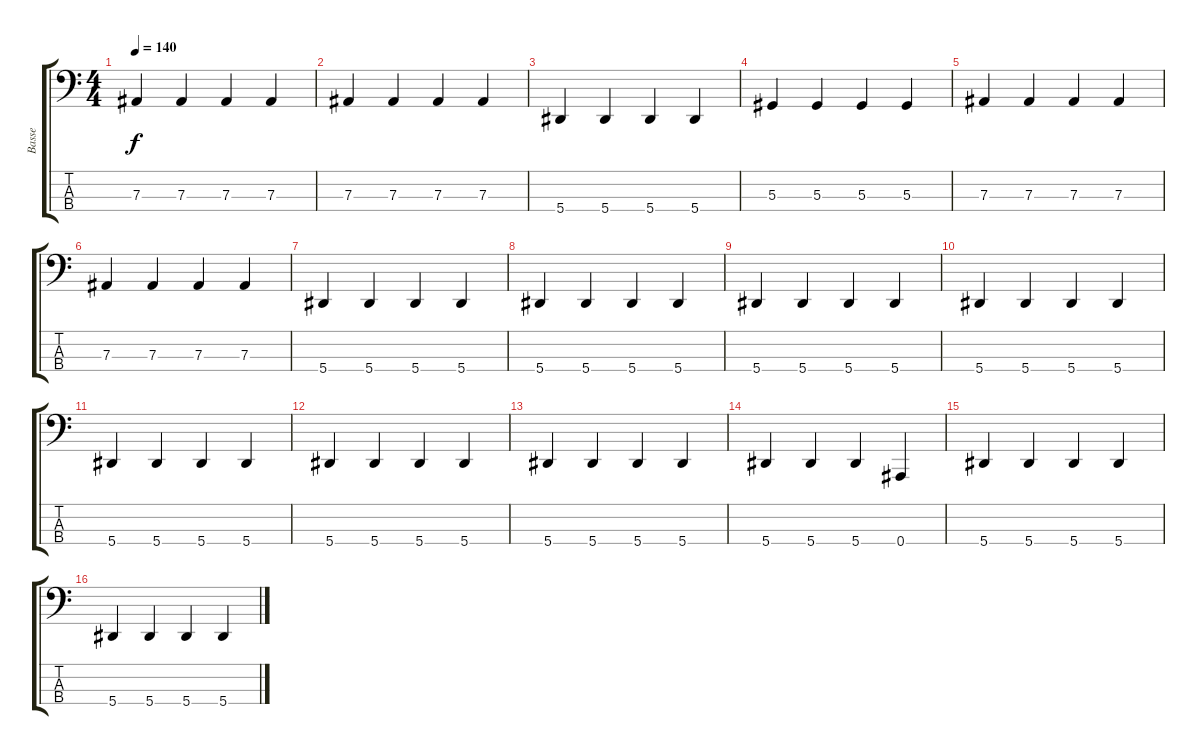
\track ("Basse" "Basse") {instrument electricbasspick}
\staff {score tabs}
\tuning (Db2 Ab1 Eb1 Bb0) {hide}
\ts (4 4)
\tempo 140
\clef f4
\ks c
7.3.4{dy f} 7.3.4 7.3.4 7.3.4 |
7.3.4 7.3.4 7.3.4 7.3.4 |
5.4.4 5.4.4 5.4.4 5.4.4 |
5.3.4 5.3.4 5.3.4 5.3.4 |
7.3.4 7.3.4 7.3.4 7.3.4 |
7.3.4 7.3.4 7.3.4 7.3.4 |
5.4.4 5.4.4 5.4.4 5.4.4 |
5.4.4 5.4.4 5.4.4 5.4.4 |
5.4.4 5.4.4 5.4.4 5.4.4 |
5.4.4 5.4.4 5.4.4 5.4.4 |
5.4.4 5.4.4 5.4.4 5.4.4 |
5.4.4 5.4.4 5.4.4 5.4.4 |
5.4.4 5.4.4 5.4.4 5.4.4 |
5.4.4 5.4.4 5.4.4 0.4.4 |
5.4.4 5.4.4 5.4.4 5.4.4 |
5.4.4 5.4.4 5.4.4 5.4.4
